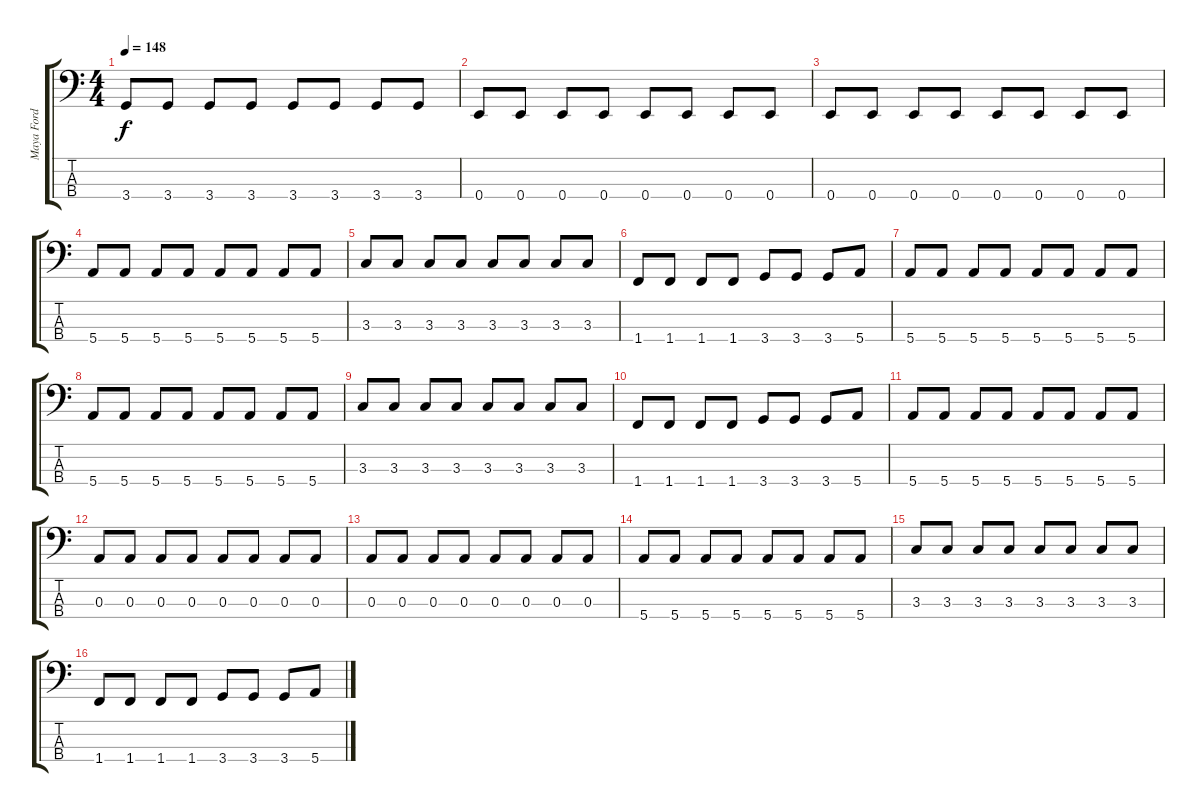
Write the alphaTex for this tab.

\track ("Maya Ford" "Maya Ford") {instrument electricbassfinger}
\staff {score tabs}
\tuning (G2 D2 A1 E1) {hide}
\ts (4 4)
\tempo 148
\clef f4
\ks c
3.4.8{dy f} 3.4.8 3.4.8 3.4.8 3.4.8 3.4.8 3.4.8 3.4.8 |
0.4.8 0.4.8 0.4.8 0.4.8 0.4.8 0.4.8 0.4.8 0.4.8 |
0.4.8 0.4.8 0.4.8 0.4.8 0.4.8 0.4.8 0.4.8 0.4.8 |
5.4.8 5.4.8 5.4.8 5.4.8 5.4.8 5.4.8 5.4.8 5.4.8 |
3.3.8 3.3.8 3.3.8 3.3.8 3.3.8 3.3.8 3.3.8 3.3.8 |
1.4.8 1.4.8 1.4.8 1.4.8 3.4.8 3.4.8 3.4.8 5.4.8 |
5.4.8 5.4.8 5.4.8 5.4.8 5.4.8 5.4.8 5.4.8 5.4.8 |
5.4.8 5.4.8 5.4.8 5.4.8 5.4.8 5.4.8 5.4.8 5.4.8 |
3.3.8 3.3.8 3.3.8 3.3.8 3.3.8 3.3.8 3.3.8 3.3.8 |
1.4.8 1.4.8 1.4.8 1.4.8 3.4.8 3.4.8 3.4.8 5.4.8 |
5.4.8 5.4.8 5.4.8 5.4.8 5.4.8 5.4.8 5.4.8 5.4.8 |
0.3.8 0.3.8 0.3.8 0.3.8 0.3.8 0.3.8 0.3.8 0.3.8 |
0.3.8 0.3.8 0.3.8 0.3.8 0.3.8 0.3.8 0.3.8 0.3.8 |
5.4.8 5.4.8 5.4.8 5.4.8 5.4.8 5.4.8 5.4.8 5.4.8 |
3.3.8 3.3.8 3.3.8 3.3.8 3.3.8 3.3.8 3.3.8 3.3.8 |
1.4.8 1.4.8 1.4.8 1.4.8 3.4.8 3.4.8 3.4.8 5.4.8
